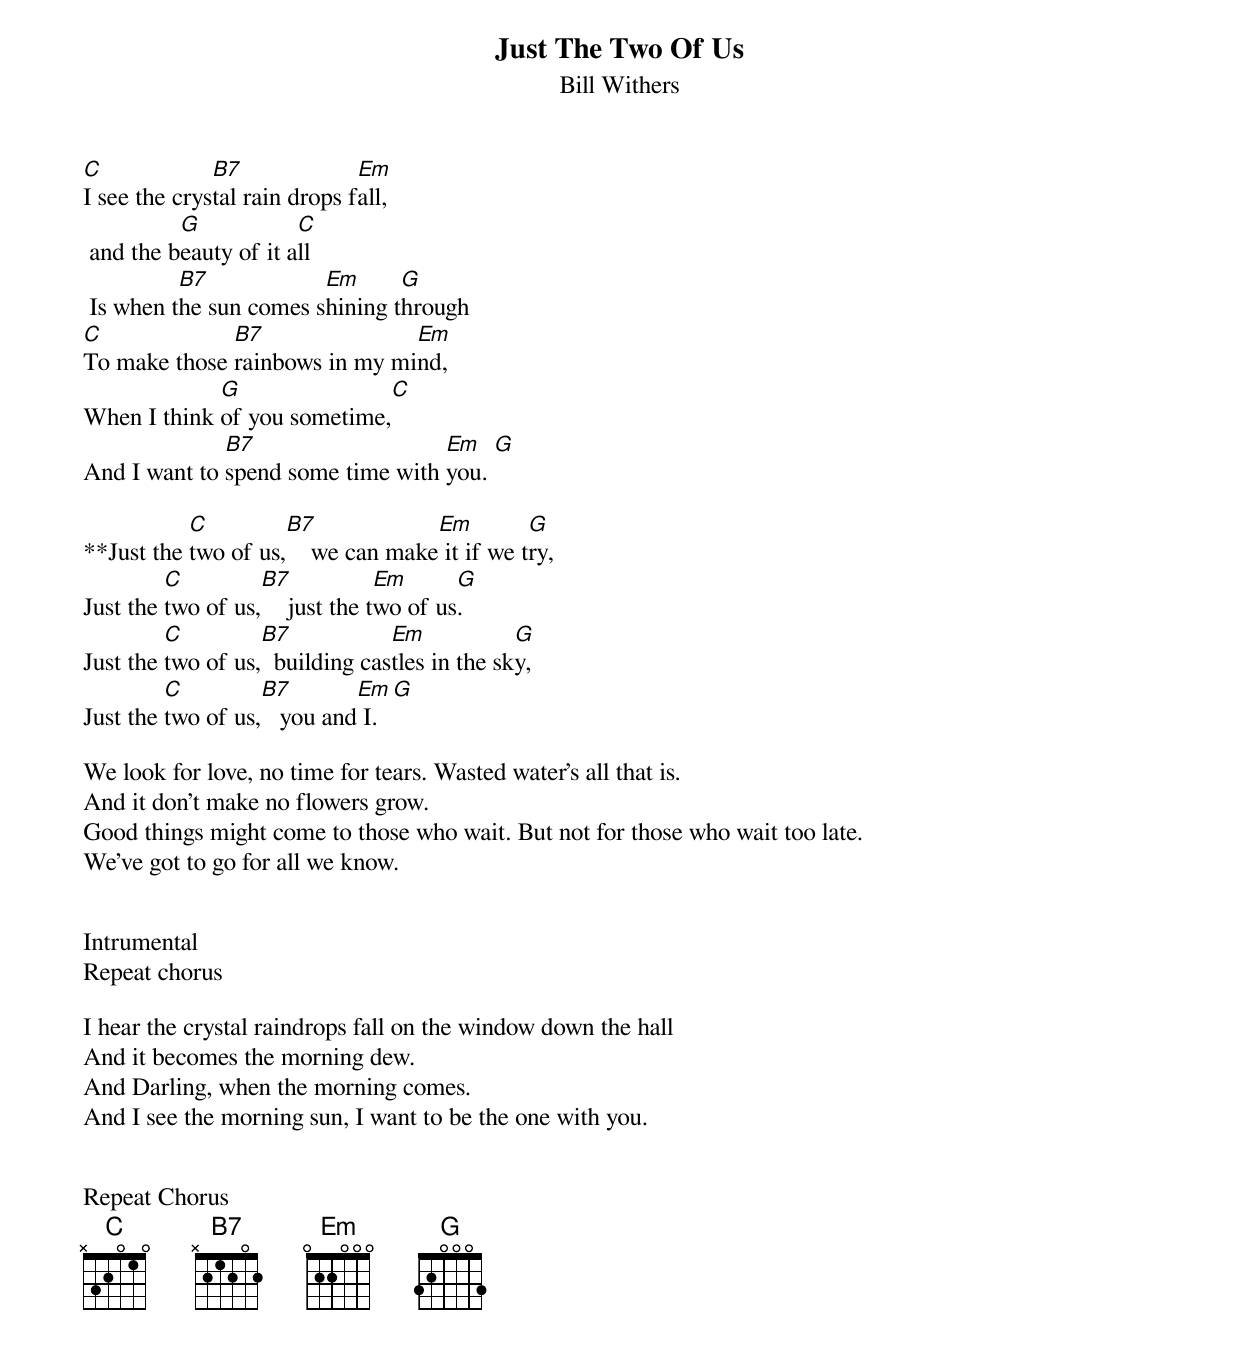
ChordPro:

{title:Just The Two Of Us}
{st:Bill Withers}

[C]I see the crys[B7]tal rain drops f[Em]all,
 and the b[G]eauty of it a[C]ll
 Is when t[B7]he sun comes s[Em]hining t[G]hrough
[C]To make those [B7]rainbows in my mi[Em]nd,
When I think [G]of you sometime,[C]
And I want to [B7]spend some time with [Em]you. [G]

**Just the [C]two of us,[B7]    we can make[Em] it if we t[G]ry,
Just the [C]two of us,[B7]    just the t[Em]wo of us[G].
Just the [C]two of us,[B7]  building cas[Em]tles in the sk[G]y,
Just the [C]two of us,[B7]   you and[Em] I. [G]

We look for love, no time for tears. Wasted water's all that is.
And it don't make no flowers grow.
Good things might come to those who wait. But not for those who wait too late.
We've got to go for all we know.


Intrumental
Repeat chorus

I hear the crystal raindrops fall on the window down the hall
And it becomes the morning dew.
And Darling, when the morning comes.
And I see the morning sun, I want to be the one with you.


Repeat Chorus
